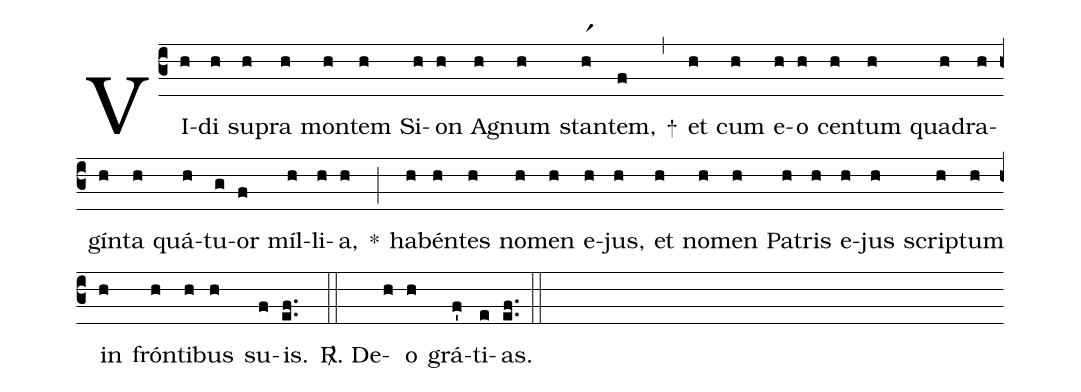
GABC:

%%
(c3)
VI(h)di(h) su(h)pra(h) mon(h)tem(h) Si(h)on(h) A(h)gnum(h) stan(hr1)tem,(f) +(,)
et(h) cum(h) e(h)o(h) cen(h)tum(h) qua(h)dra(h)gín(h)ta(h) quá(h)tu(g)or(f) míl(h)li(h)a,(h) *(;)
ha(h)bén(h)tes(h) no(h)men(h) e(h)jus,(h) et(h) no(h)men(h) Pa(h)tris(h) e(h)jus(h) scrip(h)tum(h) in(h) frón(h)ti(h)bus(h) su(f)is.(ef..) (::)

<sp>R/</sp>. De( h)o(h) grá(f')ti(e)as.(ef..) (::)
